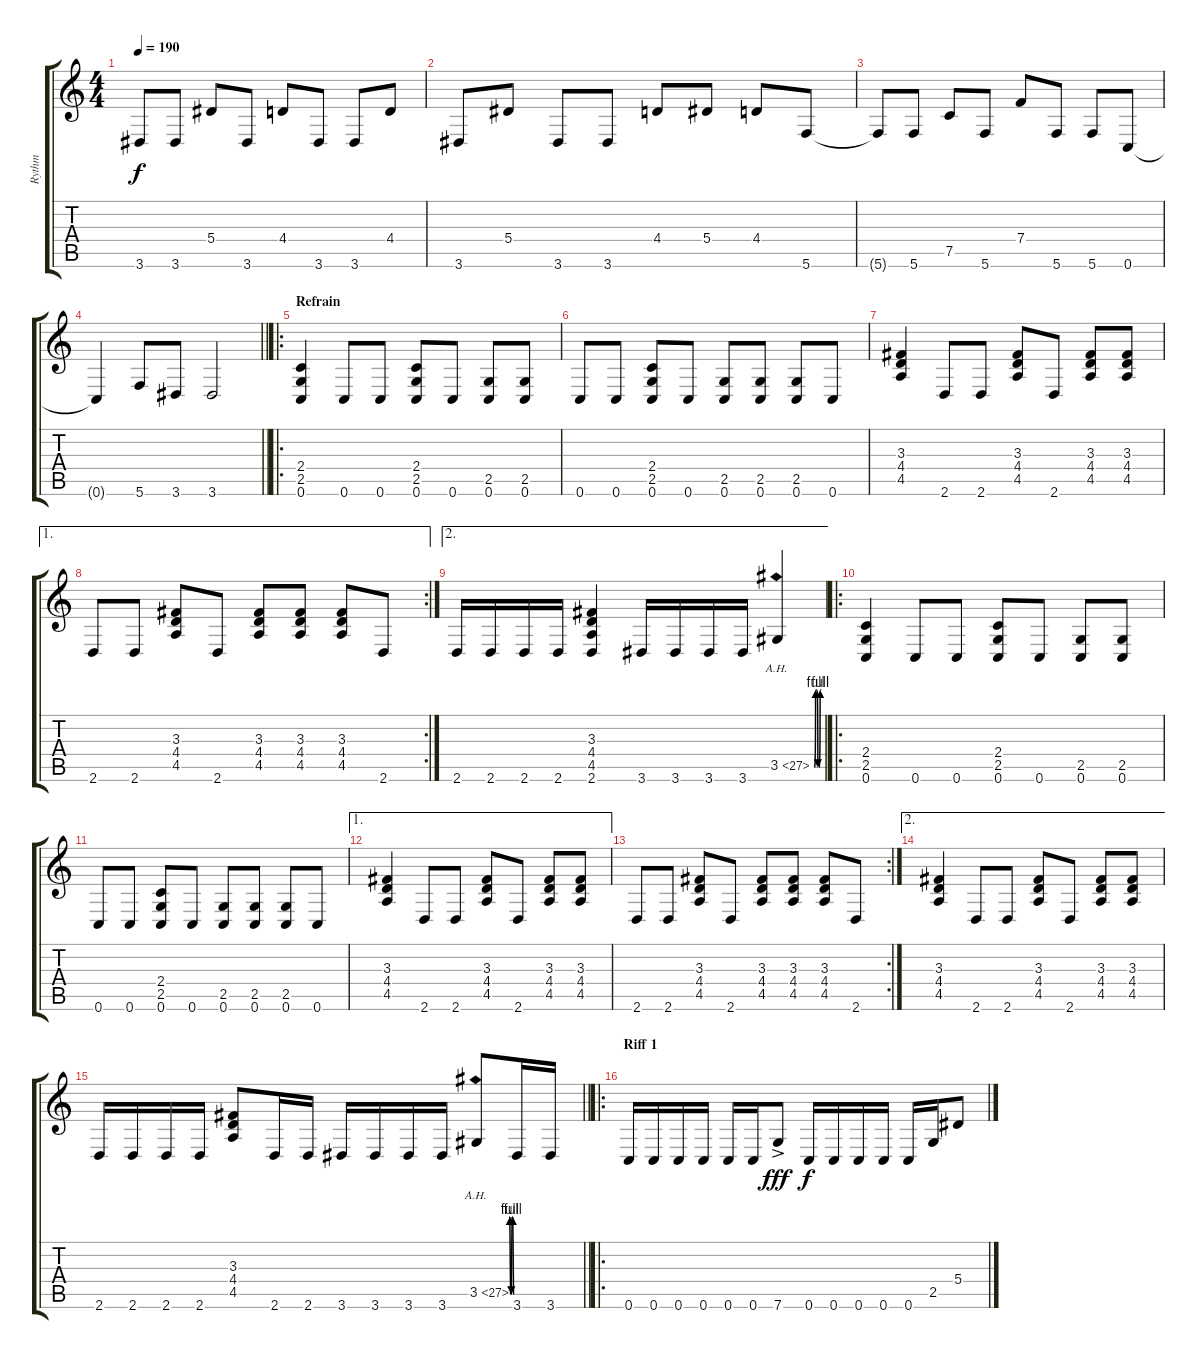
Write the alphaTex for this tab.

\track ("Rythm" "Rythm") {instrument distortionguitar}
\staff {score tabs}
\tuning (C4 G3 Eb3 Bb2 F2 C2) {hide}
\ts (4 4)
\tempo 190
\clef g2
\ks c
3.6{t}.8{dy f} 3.6.8 5.4.8 3.6.8 4.4.8 3.6.8 3.6.8 4.4.8 |
3.6.8 5.4.8 3.6.8 3.6.8 4.4.8 5.4.8 4.4.8 5.6.8 |
5.6{t}.8 5.6.8 7.5.8 5.6.8 7.4.8 5.6.8 5.6.8 0.6.8 |
\barLineRight lightlight
0.6{t}.4 5.6.8 3.6.8 3.6.2 |
\ro
\section ("" "Refrain")
(2.4 2.5 0.6).4 0.6.8 0.6.8 (2.4 2.5 0.6).8 0.6.8 (2.5 0.6).8 (2.5 0.6).8 |
0.6.8 0.6.8 (2.4 2.5 0.6).8 0.6.8 (2.5 0.6).8 (2.5 0.6).8 (2.5 0.6).8 0.6.8 |
(3.3 4.4 4.5).4 2.6.8 2.6.8 (3.3 4.4 4.5).8 2.6.8 (3.3 4.4 4.5).8 (3.3 4.4 4.5).8 |
\ae 1
\rc 2
2.6.8 2.6.8 (3.3 4.4 4.5).8 2.6.8 (3.3 4.4 4.5).8 (3.3 4.4 4.5).8 (3.3 4.4 4.5).8 2.6.8 |
\ae 2
2.6.16 2.6.16 2.6.16 2.6.16 (3.3 4.4 4.5 2.6).4 3.6.16 3.6.16 3.6.16 3.6.16 3.5{be (custom 0 0 10 4 20 4 30 0 40 0 50 4 60 4) ah 24}.4 |
\ro
(2.4 2.5 0.6).4 0.6.8 0.6.8 (2.4 2.5 0.6).8 0.6.8 (2.5 0.6).8 (2.5 0.6).8 |
0.6.8 0.6.8 (2.4 2.5 0.6).8 0.6.8 (2.5 0.6).8 (2.5 0.6).8 (2.5 0.6).8 0.6.8 |
\ae 1
(3.3 4.4 4.5).4 2.6.8 2.6.8 (3.3 4.4 4.5).8 2.6.8 (3.3 4.4 4.5).8 (3.3 4.4 4.5).8 |
\rc 2
2.6.8 2.6.8 (3.3 4.4 4.5).8 2.6.8 (3.3 4.4 4.5).8 (3.3 4.4 4.5).8 (3.3 4.4 4.5).8 2.6.8 |
\ae 2
(3.3 4.4 4.5).4 2.6.8 2.6.8 (3.3 4.4 4.5).8 2.6.8 (3.3 4.4 4.5).8 (3.3 4.4 4.5).8 |
\barLineRight lightlight
2.6.16 2.6.16 2.6.16 2.6.16 (3.3 4.4 4.5).8 2.6.16 2.6.16 3.6.16 3.6.16 3.6.16 3.6.16 3.5{be (custom 0 0 10 4 20 4 30 0 40 0 50 4 60 4) ah 24}.8 3.6.16 3.6.16 |
\ro
\section ("" "Riff 1")
0.6.16 0.6.16 0.6.16 0.6.16 0.6.16 0.6.16 7.6{ac}.8{dy fff} 0.6.16{dy f} 0.6.16 0.6.16 0.6.16 0.6.16 2.5.16 5.4.8
